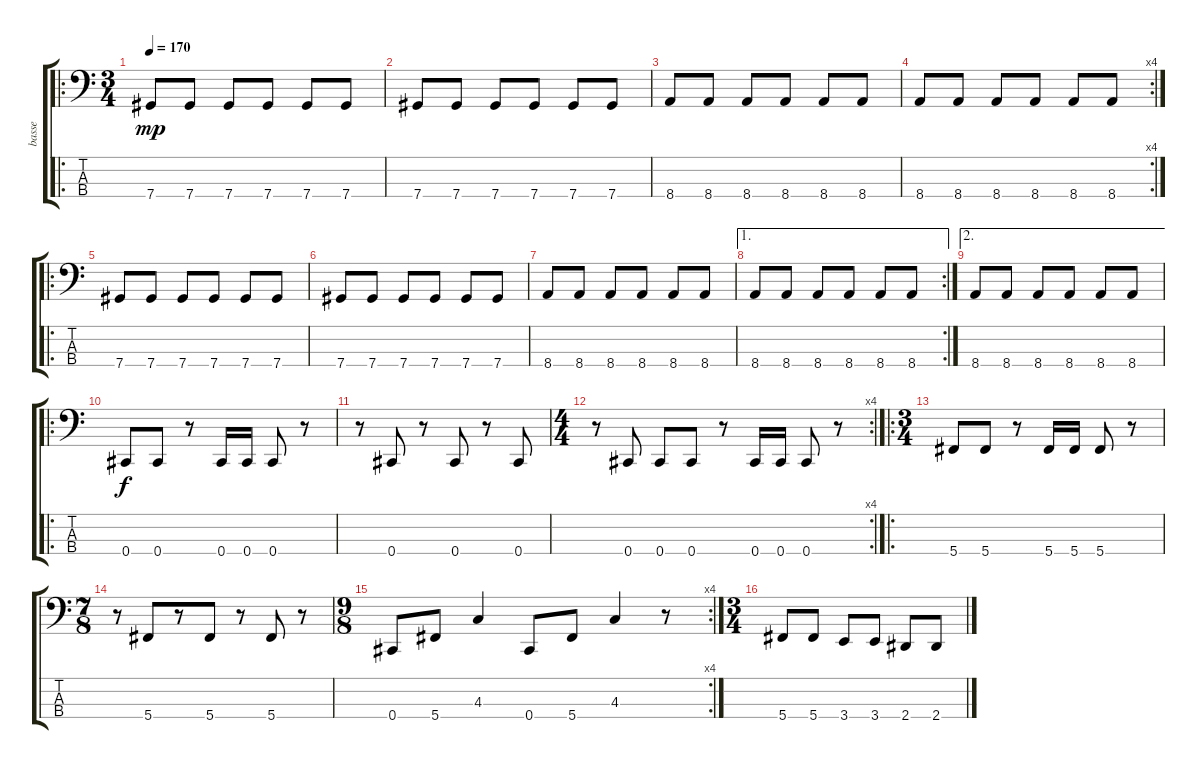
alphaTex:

\track ("basse" "basse") {instrument electricbassfinger}
\staff {score tabs}
\tuning (Gb2 Db2 Ab1 Db1) {hide}
\ro
\ts (3 4)
\tempo 170
\clef f4
\ks c
7.4.8{dy mp} 7.4.8 7.4.8 7.4.8 7.4.8 7.4.8 |
7.4.8 7.4.8 7.4.8 7.4.8 7.4.8 7.4.8 |
8.4.8 8.4.8 8.4.8 8.4.8 8.4.8 8.4.8 |
\rc 4
8.4.8 8.4.8 8.4.8 8.4.8 8.4.8 8.4.8 |
\ro
7.4.8 7.4.8 7.4.8 7.4.8 7.4.8 7.4.8 |
7.4.8 7.4.8 7.4.8 7.4.8 7.4.8 7.4.8 |
8.4.8 8.4.8 8.4.8 8.4.8 8.4.8 8.4.8 |
\ae 1
\rc 2
8.4.8 8.4.8 8.4.8 8.4.8 8.4.8 8.4.8 |
\ae 2
8.4.8 8.4.8 8.4.8 8.4.8 8.4.8 8.4.8 |
\ro
0.4.8{dy f} 0.4.8 r.8 0.4.16 0.4.16 0.4.8 r.8 |
r.8 0.4.8 r.8 0.4.8 r.8 0.4.8 |
\rc 4
\ts (4 4)
r.8 0.4.8 0.4.8 0.4.8 r.8 0.4.16 0.4.16 0.4.8 r.8 |
\ro
\ts (3 4)
5.4.8 5.4.8 r.8 5.4.16 5.4.16 5.4.8 r.8 |
\ts (7 8)
r.8 5.4.8 r.8 5.4.8 r.8 5.4.8 r.8 |
\rc 4
\ts (9 8)
0.4.8 5.4.8 4.3.4 0.4.8 5.4.8 4.3.4 r.8 |
\ts (3 4)
5.4.8 5.4.8 3.4.8 3.4.8 2.4.8 2.4.8
